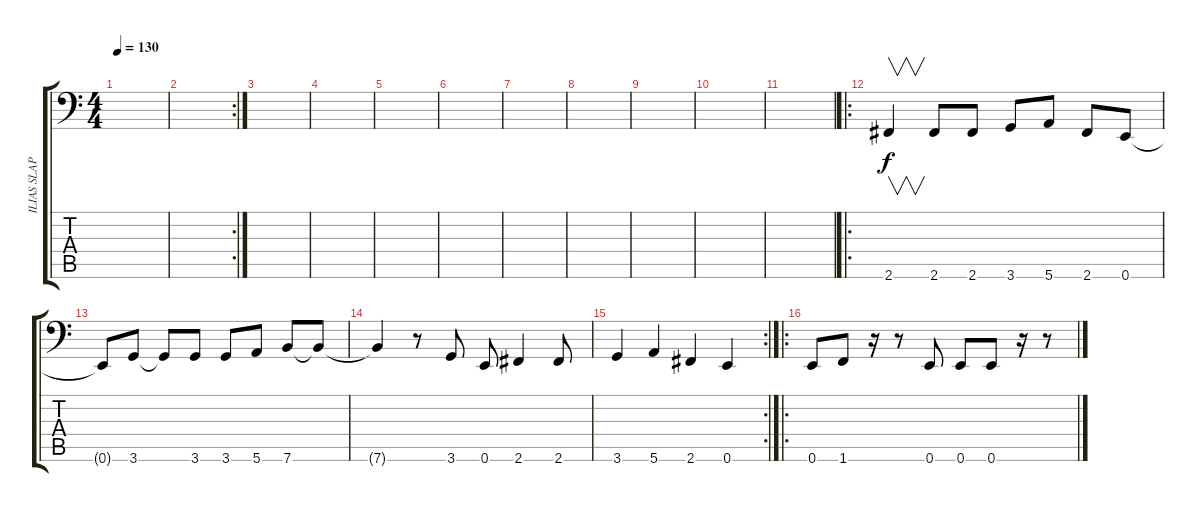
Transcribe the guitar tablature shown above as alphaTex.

\track ("ILIAS SLAP" "ILIAS SLAP") {instrument slapbass1}
\staff {score tabs}
\tuning (E3 B2 G2 D2 A1 E1) {hide}
\ts (4 4)
\tempo 130
\clef f4
\ks c
|
\rc 2
|
|
|
|
|
|
|
|
|
|
\ro
2.6.4{v} 2.6.8 2.6.8 3.6.8 5.6.8 2.6.8 0.6.8 |
0.6{t}.8 3.6.8 3.6{t}.8 3.6.8 3.6.8 5.6.8 7.6.8 7.6{t}.8 |
7.6{t}.4 r.8 3.6.8 0.6.8 2.6.4 2.6.8 |
\rc 2
3.6.4 5.6.4 2.6.4 0.6.4 |
\ro
0.6.8 1.6.8 r.16 r.8 0.6.8 0.6.8 0.6.8 r.16 r.8
